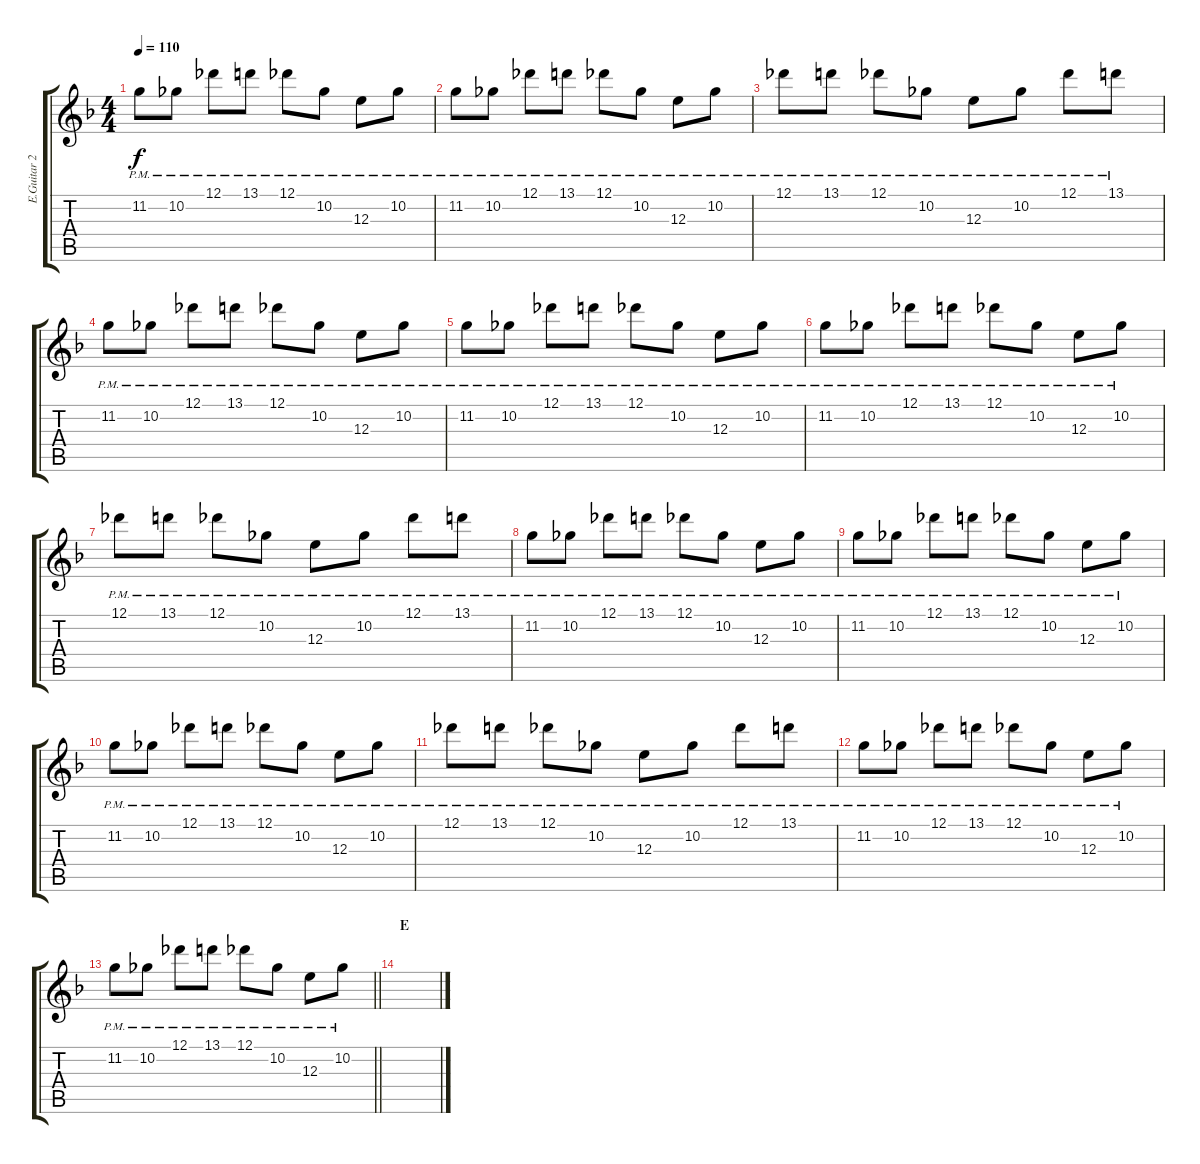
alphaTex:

\track ("E.Guitar 2 Uruha" "E.Guitar 2") {instrument distortionguitar}
\staff {score tabs}
\tuning (Db4 Ab3 E3 B2 Gb2 B1) {hide}
\ts (4 4)
\tempo 110
\clef g2
\ks f
11.2{pm}.8{dy f} 10.2{pm}.8 12.1{pm}.8 13.1{pm}.8 12.1{pm}.8 10.2{pm}.8 12.3{pm}.8 10.2{pm}.8 |
11.2{pm}.8 10.2{pm}.8 12.1{pm}.8 13.1{pm}.8 12.1{pm}.8 10.2{pm}.8 12.3{pm}.8 10.2{pm}.8 |
12.1{pm}.8 13.1{pm}.8 12.1{pm}.8 10.2{pm}.8 12.3{pm}.8 10.2{pm}.8 12.1{pm}.8 13.1{pm}.8 |
11.2{pm}.8 10.2{pm}.8 12.1{pm}.8 13.1{pm}.8 12.1{pm}.8 10.2{pm}.8 12.3{pm}.8 10.2{pm}.8 |
11.2{pm}.8 10.2{pm}.8 12.1{pm}.8 13.1{pm}.8 12.1{pm}.8 10.2{pm}.8 12.3{pm}.8 10.2{pm}.8 |
11.2{pm}.8 10.2{pm}.8 12.1{pm}.8 13.1{pm}.8 12.1{pm}.8 10.2{pm}.8 12.3{pm}.8 10.2{pm}.8 |
12.1{pm}.8 13.1{pm}.8 12.1{pm}.8 10.2{pm}.8 12.3{pm}.8 10.2{pm}.8 12.1{pm}.8 13.1{pm}.8 |
11.2{pm}.8 10.2{pm}.8 12.1{pm}.8 13.1{pm}.8 12.1{pm}.8 10.2{pm}.8 12.3{pm}.8 10.2{pm}.8 |
11.2{pm}.8 10.2{pm}.8 12.1{pm}.8 13.1{pm}.8 12.1{pm}.8 10.2{pm}.8 12.3{pm}.8 10.2{pm}.8 |
11.2{pm}.8 10.2{pm}.8 12.1{pm}.8 13.1{pm}.8 12.1{pm}.8 10.2{pm}.8 12.3{pm}.8 10.2{pm}.8 |
12.1{pm}.8 13.1{pm}.8 12.1{pm}.8 10.2{pm}.8 12.3{pm}.8 10.2{pm}.8 12.1{pm}.8 13.1{pm}.8 |
11.2{pm}.8 10.2{pm}.8 12.1{pm}.8 13.1{pm}.8 12.1{pm}.8 10.2{pm}.8 12.3{pm}.8 10.2{pm}.8 |
\barLineRight lightlight
11.2{pm}.8 10.2{pm}.8 12.1{pm}.8 13.1{pm}.8 12.1{pm}.8 10.2{pm}.8 12.3{pm}.8 10.2{pm}.8 |
\section ("" "E")
